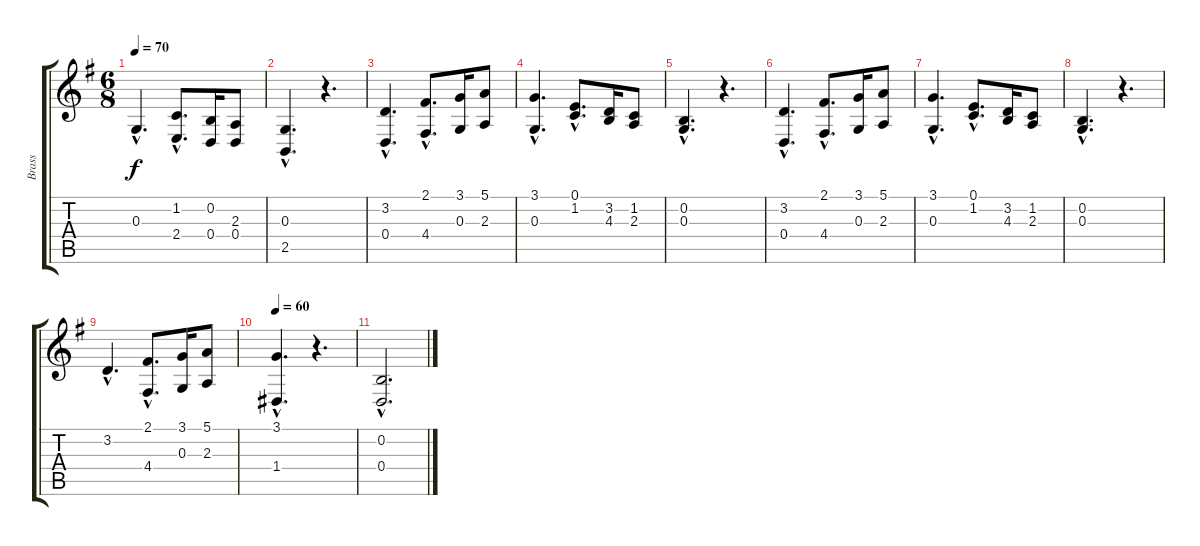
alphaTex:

\track ("Brass" "Brass") {instrument brasssection}
\staff {score tabs}
\tuning (E4 B3 G3 D3 A2 E2) {hide}
\ts (6 8)
\tempo 70
\clef g2
\ks g
0.3{hac}.4{d dy f} (1.2{hac} 2.4{hac}).8{d} (0.2 0.4).16 (2.3 0.4).8 |
(0.3{hac} 2.5{hac}).4{d} r.4{d} |
(3.2{hac} 0.4{hac}).4{d} (2.1{hac} 4.4{hac}).8{d} (3.1 0.3).16 (5.1 2.3).8 |
(3.1{hac} 0.3{hac}).4{d} (0.1{hac} 1.2{hac}).8{d} (3.2 4.3).16 (1.2 2.3).8 |
(0.2{hac} 0.3{hac}).4{d} r.4{d} |
(3.2{hac} 0.4{hac}).4{d} (2.1{hac} 4.4{hac}).8{d} (3.1 0.3).16 (5.1 2.3).8 |
(3.1{hac} 0.3{hac}).4{d} (0.1{hac} 1.2{hac}).8{d} (3.2 4.3).16 (1.2 2.3).8 |
(0.2{hac} 0.3{hac}).4{d} r.4{d} |
3.2{hac}.4{d} (2.1{hac} 4.4{hac}).8{d} (3.1 0.3).16 (5.1 2.3).8 |
\tempo 60
(3.1{hac} 1.4{hac}).4{d} r.4{d} |
(0.2{hac} 0.4{hac}).2{d}
